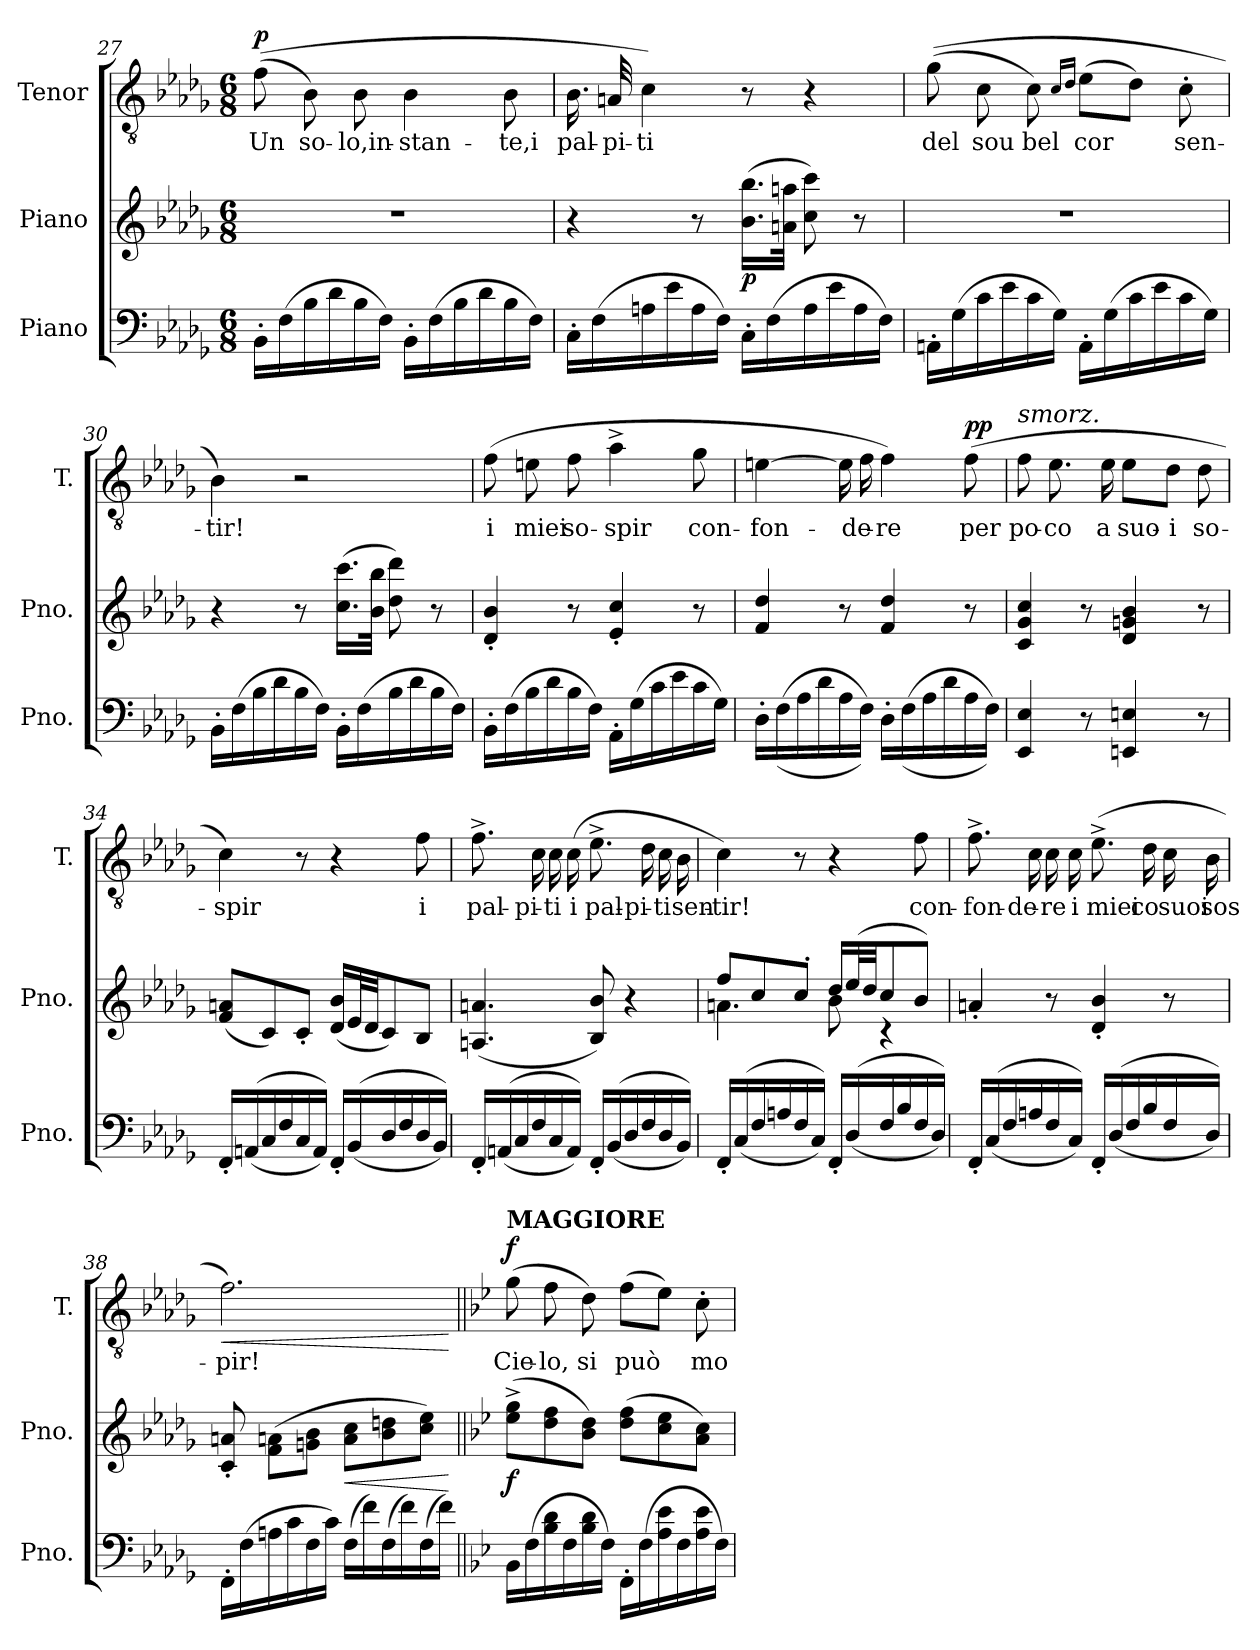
**kern	**kern	**dynam	**kern	**text	**dynam
*part3	*part2	*part2	*part1	*part1	*part1
*staff3	*staff2	*staff2	*staff1	*staff1	*staff1
*I"Piano	*I"Piano	*	*I"Tenor	*	*
*I'Pno.	*I'Pno.	*	*I'T.	*	*
*clefF4	*clefG2	*	*clefGv2	*	*
*k[b-e-a-d-g-]	*k[b-e-a-d-g-]	*	*k[b-e-a-d-g-]	*	*
*M6/8	*M6/8	*	*M6/8	*	*
=27	=27	=27	=27	=27	=27
!	!	!	!	!	!LO:DY:a
16BB-'\LL	2.r	.	((8f\	Un	p
(16F\	.	.	.	.	.
16B-\	.	.	8B-\)	so-	.
16d-\	.	.	.	.	.
16B-\	.	.	8B-\	-lo,in-	.
16F\JJ)	.	.	.	.	.
16BB-'\LL	.	.	4B-\	-stan-	.
(16F\	.	.	.	.	.
16B-\	.	.	.	.	.
16d-\	.	.	.	.	.
16B-\	.	.	8B-\	-te,i	.
16F\JJ)	.	.	.	.	.
!!LO:PB:g=z
=28	=28	=28	=28	=28	=28
16C'\LL	4r	.	16.B-\	pal-	.
(16F\	.	.	.	.	.
.	.	.	32An/	-pi-	.
16An\	.	.	4c\)	-ti	.
16e-\	.	.	.	.	.
16A\	8r	.	.	.	.
16F\JJ)	.	.	.	.	.
!	!	!LO:DY:b	!	!	!
16C'\LL	(16.b-\ 16.bb-\LL	p	8r	.	.
(16F\	.	.	.	.	.
.	32an\ 32aan\JJk	.	.	.	.
16A\	8cc\ 8ccc\)	.	4r	.	.
16e-\	.	.	.	.	.
16A\	8r	.	.	.	.
16F\JJ)	.	.	.	.	.
=29	=29	=29	=29	=29	=29
16AAn'\LL	2.r	.	((8g-\	del	.
(16G-\	.	.	.	.	.
16c\	.	.	8c\	sou	.
16e-\	.	.	.	.	.
16c\	.	.	8c\)	bel	.
16G-\JJ)	.	.	.	.	.
.	.	.	16qc/LL	.	.
.	.	.	16qd-/JJ	.	.
16AA'\LL	.	.	(8e-\L	cor	.
(16G-\	.	.	.	.	.
16c\	.	.	8d-\J)	.	.
16e-\	.	.	.	.	.
16c\	.	.	8c'\	sen-	.
16G-\JJ)	.	.	.	.	.
!!LO:LB:g=z
=30	=30	=30	=30	=30	=30
16BB-'\LL	4r	.	4B-\)	-tir!	.
(16F\	.	.	.	.	.
16B-\	.	.	.	.	.
16d-\	.	.	.	.	.
16B-\	8r	.	2r	.	.
16F\JJ)	.	.	.	.	.
16BB-'\LL	(16.cc\ 16.ccc\LL	.	.	.	.
(16F\	.	.	.	.	.
.	32b-\ 32bb-\JJk	.	.	.	.
16B-\	8dd-\ 8ddd-\)	.	.	.	.
16d-\	.	.	.	.	.
16B-\	8r	.	.	.	.
16F\JJ)	.	.	.	.	.
=31	=31	=31	=31	=31	=31
16BB-'\LL	4d-/' 4b-/'	.	(8f\	i	.
(16F\	.	.	.	.	.
16B-\	.	.	8en\	miei	.
16d-\	.	.	.	.	.
16B-\	8r	.	8f\	so-	.
16F\JJ)	.	.	.	.	.
16AA-'\LL	4e-/' 4cc/'	.	4a-^\	-spir	.
(16G-\	.	.	.	.	.
16c\	.	.	.	.	.
16e-\	.	.	.	.	.
16c\	8r	.	8g-\	con-	.
16G-\JJ)	.	.	.	.	.
=32	=32	=32	=32	=32	=32
16D-'\LL	4f/ 4dd-/	.	[4en\	-fon-	.
((16F\	.	.	.	.	.
16A-\	.	.	.	.	.
16d-\	.	.	.	.	.
16A-\	8r	.	16e\]	.	.
16F\JJ))	.	.	16f\	-de-	.
16D-'\LL	4f/ 4dd-/	.	4f\)	-re	.
((16F\	.	.	.	.	.
16A-\	.	.	.	.	.
16d-\	.	.	.	.	.
!	!	!	!	!	!LO:DY:a
16A-\	8r	.	(8f\	per	pp
16F\JJ))	.	.	.	.	.
!!LO:LB:g=z
=33	=33	=33	=33	=33	=33
!	!	!	!LO:TX:a:i:t=smorz.	!	!
4EE-/ 4E-/	4c/ 4g-/ 4cc/	.	8f\	po-	.
.	.	.	8.e-\	-co	.
8r	8r	.	.	.	.
.	.	.	16e-\	a	.
4EEn/ 4En/	4d-/ 4gn/ 4b-/	.	8e-\L	suo-	.
.	.	.	8d-\J	-i	.
8r	8r	.	8d-\	so-	.
=34	=34	=34	=34	=34	=34
16FF'/LL	(8f/ 8an/L	.	4c\)	-spir	.
((16AAn/	.	.	.	.	.
16C/	8c/)	.	.	.	.
16F/	.	.	.	.	.
16C/	8c'/J	.	8r	.	.
16AA/JJ))	.	.	.	.	.
16FF'/LL	(16d-/ 16b-/LL	.	4r	.	.
((16BB-/	32e-/L	.	.	.	.
.	32d-/JJ	.	.	.	.
16D-/	8c/)	.	.	.	.
16F/	.	.	.	.	.
16D-/	8B-/J	.	8f\	i	.
16BB-/JJ))	.	.	.	.	.
=35	=35	=35	=35	=35	=35
16FF'/LL	(4.An/ 4.an/	.	8.f^\	pal-	.
((16AAn/	.	.	.	.	.
16C/	.	.	.	.	.
16F/	.	.	16c\	-pi-	.
16C/	.	.	16c\	-ti	.
16AA/JJ))	.	.	(16c\	i	.
16FF'/LL	8B-/ 8b-/)	.	8.e-^\	pal-	.
((16BB-/	.	.	.	.	.
16D-/	4r	.	.	.	.
16F/	.	.	16d-\	-pi-	.
16D-/	.	.	16c\	-ti	.
16BB-/JJ))	.	.	16B-\	sen-	.
!!LO:PB:g=z
=36	=36	=36	=36	=36	=36
*	*^	*	*	*	*
16FF'/LL	8ff/L	4.an\	.	4c\)	-tir!	.
((16C/	.	.	.	.	.	.
16F/	8cc/	.	.	.	.	.
16An/	.	.	.	.	.	.
16F/	8cc'/J	.	.	8r	.	.
16C/JJ))	.	.	.	.	.	.
16FF'/LL	16dd-/LL	8b-\	.	4r	.	.
((16D-/	(32ee-/L	.	.	.	.	.
.	32dd-/JJ	.	.	.	.	.
16F/	8cc/	4r	.	.	.	.
16B-/	.	.	.	.	.	.
16F/	8b-/J)	.	.	8f\	con-	.
16D-/JJ))	.	.	.	.	.	.
*	*v	*v	*	*	*	*
=37	=37	=37	=37	=37	=37
16FF'/LL	4an'/	.	8.f^\	-fon-	.
((16C/	.	.	.	.	.
16F/	.	.	.	.	.
16An/	.	.	16c\	-de-	.
16F/	8r	.	16c\	-re	.
16C/JJ))	.	.	16c\	i	.
16FF'/LL	4d-/' 4b-/'	.	(8.e-^\	miei	.
((16D-/	.	.	.	.	.
16F/	.	.	.	.	.
16B-/	.	.	16d-\	co	.
16F/	8r	.	16c\	suoi	.
16D-/JJ))	.	.	16B-\	sos-	.
!!LO:LB:g=z
=38	=38	=38	=38	=38	=38
!	!	!	!	!	!LO:HP:b
16FF'\LL	8c/' 8an/'	.	2.f\)	-pir!	<
(16F\	.	.	.	.	.
16An\	(8f\ 8an\L	.	.	.	.
16c\	.	.	.	.	.
16F\	8gn\ 8b-\J	.	.	.	.
16c\JJ)	.	.	.	.	.
!	!	!LO:HP:b	!	!	!
(16F\LL	8a\ 8cc\L	<	.	.	.
16f\)	.	.	.	.	.
(16F\	8b-\ 8ddn\	.	.	.	.
16f\)	.	.	.	.	.
(16F\	8cc\ 8ee-\J)	.	.	.	.
16f\JJ)	.	.	.	.	.
.	.	[	.	.	[
=39||	=39||	=39||	=39||	=39||	=39||
*k[b-e-]	*k[b-e-]	*	*k[b-e-]	*	*
!	!	!	!LO:TX:a:B:t=MAGGIORE	!	!
!	!	!LO:DY:b	!	!	!LO:DY:a
16BB-\LL	(8ee-\^ 8gg\^L	f	(8g\	Cie-	f
(16F\	.	.	.	.	.
16B-\ 16d\	8dd\ 8ff\	.	8f\	-lo,	.
16F\	.	.	.	.	.
16B-\ 16d\	8b-\ 8dd\J)	.	8d\)	si	.
16F\JJ)	.	.	.	.	.
16FF'\LL	(8dd\ 8ff\L	.	(8f\L	può	.
(16F\	.	.	.	.	.
16A\ 16e-\	8cc\ 8ee-\	.	8e-\J)	.	.
16F\	.	.	.	.	.
16A\ 16e-\	8a\ 8cc\J)	.	8c'\	mo-	.
16F\JJ)	.	.	.	.	.
=	=	=	=	=	=
*-	*-	*-	*-	*-	*-
